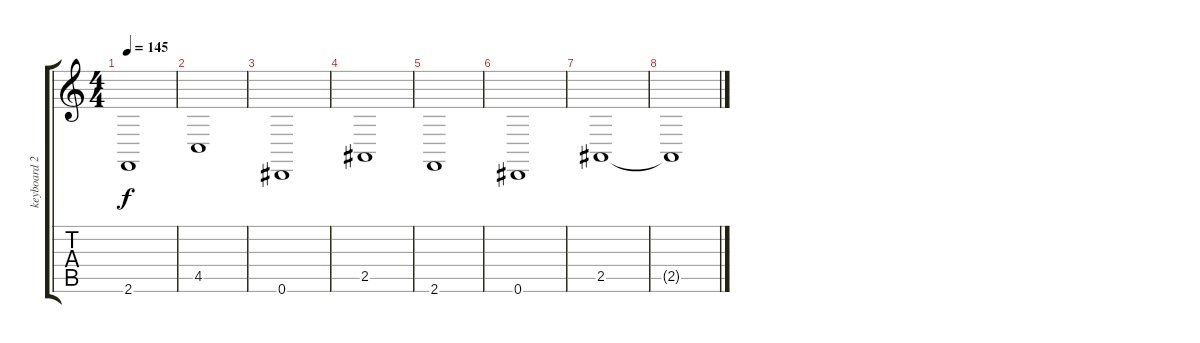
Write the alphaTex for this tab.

\track ("keyboard 2" "keyboard 2") {instrument lead8bassandlead}
\staff {score tabs}
\tuning (Eb4 Bb3 Gb3 Db3 Ab2 Eb2) {hide}
\ts (4 4)
\tempo 145
\clef g2
\ks c
2.6.1{dy f instrument lead8bassandlead} |
4.5.1 |
0.6.1 |
2.5.1 |
2.6.1 |
0.6.1 |
2.5.1 |
2.5{t}.1
